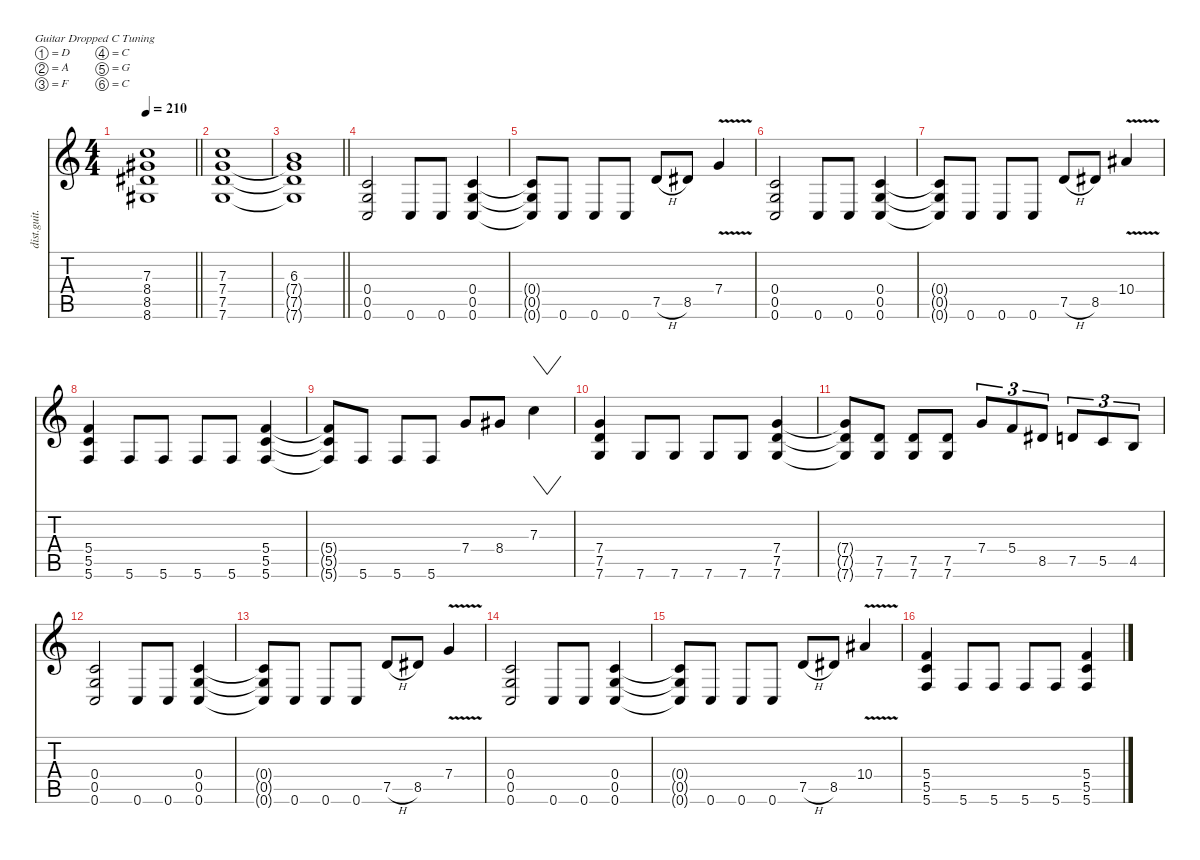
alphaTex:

\defaultSystemsLayout 4
\hideDynamics
\bracketExtendMode nobrackets
\otherSystemsTrackNameOrientation horizontal
\track ("Guitar" "dist.guit.") {instrument distortionguitar}
\staff {score tabs}
\tuning (D4 A3 F3 C3 G2 C2)
\ts (4 4)
\tempo 210
\clef g2
\barLineRight lightlight
\ks c
(7.3{t} 8.4{t acc #} 8.5{t acc #} 8.6{t acc #}).1{dy f beam Up} |
(7.3 7.4 7.5 7.6).1{beam Up} |
\barLineRight lightlight
(6.3 7.4{t} 7.5{t} 7.6{t}).1{beam Up} |
(0.4 0.5 0.6).2{beam Up} 0.6.8{beam Up} 0.6.8{beam Up} (0.4 0.5 0.6).4{beam Up} |
(0.4{t} 0.5{t} 0.6{t}).8{beam Up} 0.6.8{beam Up} 0.6.8{beam Up} 0.6.8{beam Up} 7.5{h}.8{beam Up} 8.5{acc #}.8{beam Up} 7.4{v}.4{beam Up} |
(0.4 0.5 0.6).2{beam Up} 0.6.8{beam Up} 0.6.8{beam Up} (0.4 0.5 0.6).4{beam Up} |
(0.4{t} 0.5{t} 0.6{t}).8{beam Up} 0.6.8{beam Up} 0.6.8{beam Up} 0.6.8{beam Up} 7.5{h}.8{beam Up} 8.5{acc #}.8{beam Up} 10.4{v acc #}.4{beam Up} |
(5.4 5.5 5.6).4{beam Up} 5.6.8{beam Up} 5.6.8{beam Up} 5.6.8{beam Up} 5.6.8{beam Up} (5.4 5.5 5.6).4{beam Up} |
(5.4{t} 5.5{t} 5.6{t}).8{beam Up} 5.6.8{beam Up} 5.6.8{beam Up} 5.6.8{beam Up} 7.4.8{beam Up} 8.4{acc #}.8{beam Up} 7.3.4{vw beam Down} |
(7.4 7.5 7.6).4{beam Up} 7.6.8{beam Up} 7.6.8{dy ff beam Up} 7.6.8{beam Up} 7.6.8{beam Up} (7.4 7.5 7.6).4{beam Up} |
(7.4{t} 7.5{t} 7.6{t}).8{dy f beam Up} (7.5 7.6).8{beam Up} (7.5 7.6).8{beam Up} (7.5 7.6).8{beam Up} 7.4.8{tu (3 2) beam Up} 5.4.8{tu (3 2) beam Up} 8.5{acc #}.8{tu (3 2) beam Up} 7.5.8{tu (3 2) beam Up} 5.5.8{tu (3 2) beam Up} 4.5.8{tu (3 2) beam Up} |
(0.4 0.5 0.6).2{beam Up} 0.6.8{beam Up} 0.6.8{beam Up} (0.4 0.5 0.6).4{beam Up} |
(0.4{t} 0.5{t} 0.6{t}).8{beam Up} 0.6.8{beam Up} 0.6.8{beam Up} 0.6.8{beam Up} 7.5{h}.8{beam Up} 8.5{acc #}.8{beam Up} 7.4{v}.4{beam Up} |
(0.4 0.5 0.6).2{beam Up} 0.6.8{beam Up} 0.6.8{beam Up} (0.4 0.5 0.6).4{beam Up} |
(0.4{t} 0.5{t} 0.6{t}).8{beam Up} 0.6.8{beam Up} 0.6.8{beam Up} 0.6.8{beam Up} 7.5{h}.8{beam Up} 8.5{acc #}.8{beam Up} 10.4{v acc #}.4{beam Up} |
(5.4 5.5 5.6).4{beam Up} 5.6.8{beam Up} 5.6.8{beam Up} 5.6.8{beam Up} 5.6.8{beam Up} (5.4 5.5 5.6).4{beam Up}
